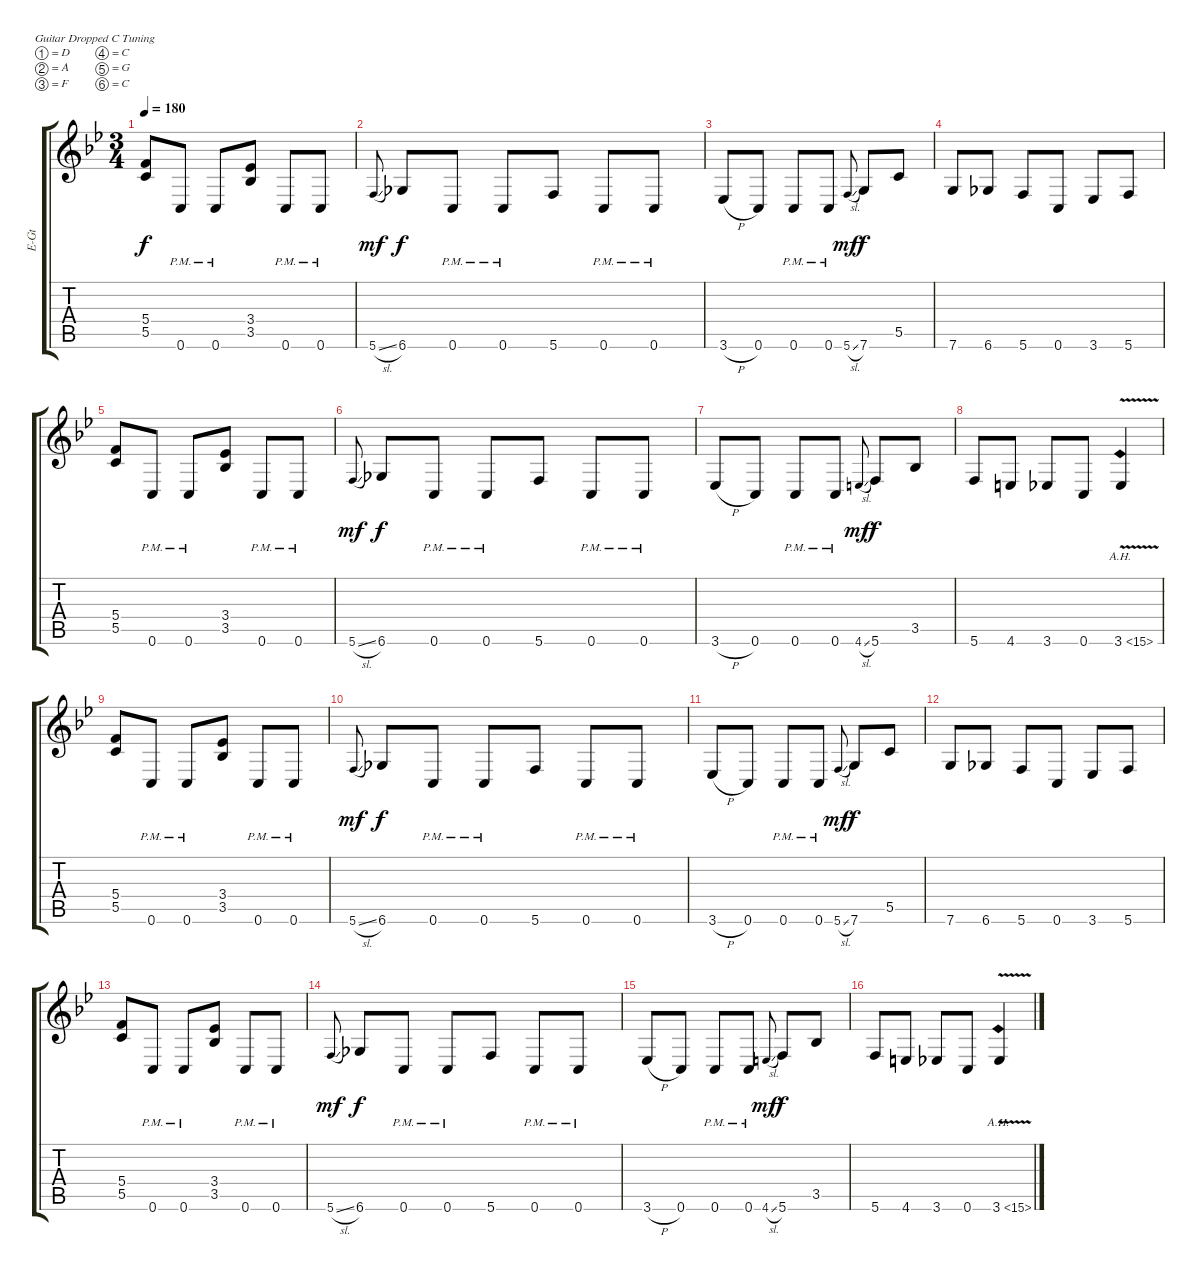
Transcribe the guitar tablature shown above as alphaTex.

\bracketExtendMode groupsimilarinstruments
\track ("Joel Stroetzel" "E-Gt") {instrument distortionguitar}
\staff {score tabs}
\tuning (D4 A3 F3 C3 G2 C2)
\ts (3 4)
\tempo 180
\clef g2
\ks bb
(5.4{acc forcenatural} 5.5{acc forcenatural}).8{dy f beam Up} 0.6{pm acc forcenatural}.8{beam Up} 0.6{pm acc forcenatural}.8{beam Up} (3.4{acc forcenatural} 3.5{acc forcenatural}).8{beam Up} 0.6{pm acc forcenatural}.8{beam Up} 0.6{pm acc forcenatural}.8{beam Up} |
5.6{sl acc forcenatural}.8{gr onbeat dy mf beam Up} 6.6{acc b}.8{dy f beam Up} 0.6{pm acc forcenatural}.8{beam Up} 0.6{pm acc forcenatural}.8{beam Up} 5.6{acc forcenatural}.8{beam Up} 0.6{pm acc forcenatural}.8{beam Up} 0.6{pm acc forcenatural}.8{beam Up} |
3.6{h acc forcenatural}.8{beam Up} 0.6{acc forcenatural}.8{beam Up} 0.6{pm acc forcenatural}.8{beam Up} 0.6{pm acc forcenatural}.8{beam Up} 5.6{sl acc forcenatural}.8{gr onbeat dy mf beam Up} 7.6{acc forcenatural}.8{dy f beam Up} 5.5{acc forcenatural}.8{beam Up} |
7.6{acc forcenatural}.8{beam Up} 6.6{acc b}.8{beam Up} 5.6{acc forcenatural}.8{beam Up} 0.6{acc forcenatural}.8{beam Up} 3.6{acc forcenatural}.8{beam Up} 5.6{acc forcenatural}.8{beam Up} |
(5.4{acc forcenatural} 5.5{acc forcenatural}).8{beam Up} 0.6{pm acc forcenatural}.8{beam Up} 0.6{pm acc forcenatural}.8{beam Up} (3.4{acc forcenatural} 3.5{acc forcenatural}).8{beam Up} 0.6{pm acc forcenatural}.8{beam Up} 0.6{pm acc forcenatural}.8{beam Up} |
5.6{sl acc forcenatural}.8{gr onbeat dy mf beam Up} 6.6{acc b}.8{dy f beam Up} 0.6{pm acc forcenatural}.8{beam Up} 0.6{pm acc forcenatural}.8{beam Up} 5.6{acc forcenatural}.8{beam Up} 0.6{pm acc forcenatural}.8{beam Up} 0.6{pm acc forcenatural}.8{beam Up} |
3.6{h acc forcenatural}.8{beam Up} 0.6{acc forcenatural}.8{beam Up} 0.6{pm acc forcenatural}.8{beam Up} 0.6{pm acc forcenatural}.8{beam Up} 4.6{sl acc #}.8{gr onbeat dy mf beam Up} 5.6{acc forcenatural}.8{dy f beam Up} 3.5{acc forcenatural}.8{beam Up} |
5.6{acc forcenatural}.8{beam Up} 4.6{acc #}.8{beam Up} 3.6{acc forcenatural}.8{beam Up} 0.6{acc forcenatural}.8{beam Up} 3.6{ah 12 v acc forcenatural}.4{beam Up} |
(5.4{acc forcenatural} 5.5{acc forcenatural}).8{beam Up} 0.6{pm acc forcenatural}.8{beam Up} 0.6{pm acc forcenatural}.8{beam Up} (3.4{acc forcenatural} 3.5{acc forcenatural}).8{beam Up} 0.6{pm acc forcenatural}.8{beam Up} 0.6{pm acc forcenatural}.8{beam Up} |
5.6{sl acc forcenatural}.8{gr onbeat dy mf beam Up} 6.6{acc b}.8{dy f beam Up} 0.6{pm acc forcenatural}.8{beam Up} 0.6{pm acc forcenatural}.8{beam Up} 5.6{acc forcenatural}.8{beam Up} 0.6{pm acc forcenatural}.8{beam Up} 0.6{pm acc forcenatural}.8{beam Up} |
3.6{h acc forcenatural}.8{beam Up} 0.6{acc forcenatural}.8{beam Up} 0.6{pm acc forcenatural}.8{beam Up} 0.6{pm acc forcenatural}.8{beam Up} 5.6{sl acc forcenatural}.8{gr onbeat dy mf beam Up} 7.6{acc forcenatural}.8{dy f beam Up} 5.5{acc forcenatural}.8{beam Up} |
7.6{acc forcenatural}.8{beam Up} 6.6{acc b}.8{beam Up} 5.6{acc forcenatural}.8{beam Up} 0.6{acc forcenatural}.8{beam Up} 3.6{acc forcenatural}.8{beam Up} 5.6{acc forcenatural}.8{beam Up} |
(5.4{acc forcenatural} 5.5{acc forcenatural}).8{beam Up} 0.6{pm acc forcenatural}.8{beam Up} 0.6{pm acc forcenatural}.8{beam Up} (3.4{acc forcenatural} 3.5{acc forcenatural}).8{beam Up} 0.6{pm acc forcenatural}.8{beam Up} 0.6{pm acc forcenatural}.8{beam Up} |
5.6{sl acc forcenatural}.8{gr onbeat dy mf beam Up} 6.6{acc b}.8{dy f beam Up} 0.6{pm acc forcenatural}.8{beam Up} 0.6{pm acc forcenatural}.8{beam Up} 5.6{acc forcenatural}.8{beam Up} 0.6{pm acc forcenatural}.8{beam Up} 0.6{pm acc forcenatural}.8{beam Up} |
3.6{h acc forcenatural}.8{beam Up} 0.6{acc forcenatural}.8{beam Up} 0.6{pm acc forcenatural}.8{beam Up} 0.6{pm acc forcenatural}.8{beam Up} 4.6{sl acc #}.8{gr onbeat dy mf beam Up} 5.6{acc forcenatural}.8{dy f beam Up} 3.5{acc forcenatural}.8{beam Up} |
5.6{acc forcenatural}.8{beam Up} 4.6{acc #}.8{beam Up} 3.6{acc forcenatural}.8{beam Up} 0.6{acc forcenatural}.8{beam Up} 3.6{ah 12 v acc forcenatural}.4{beam Up}
